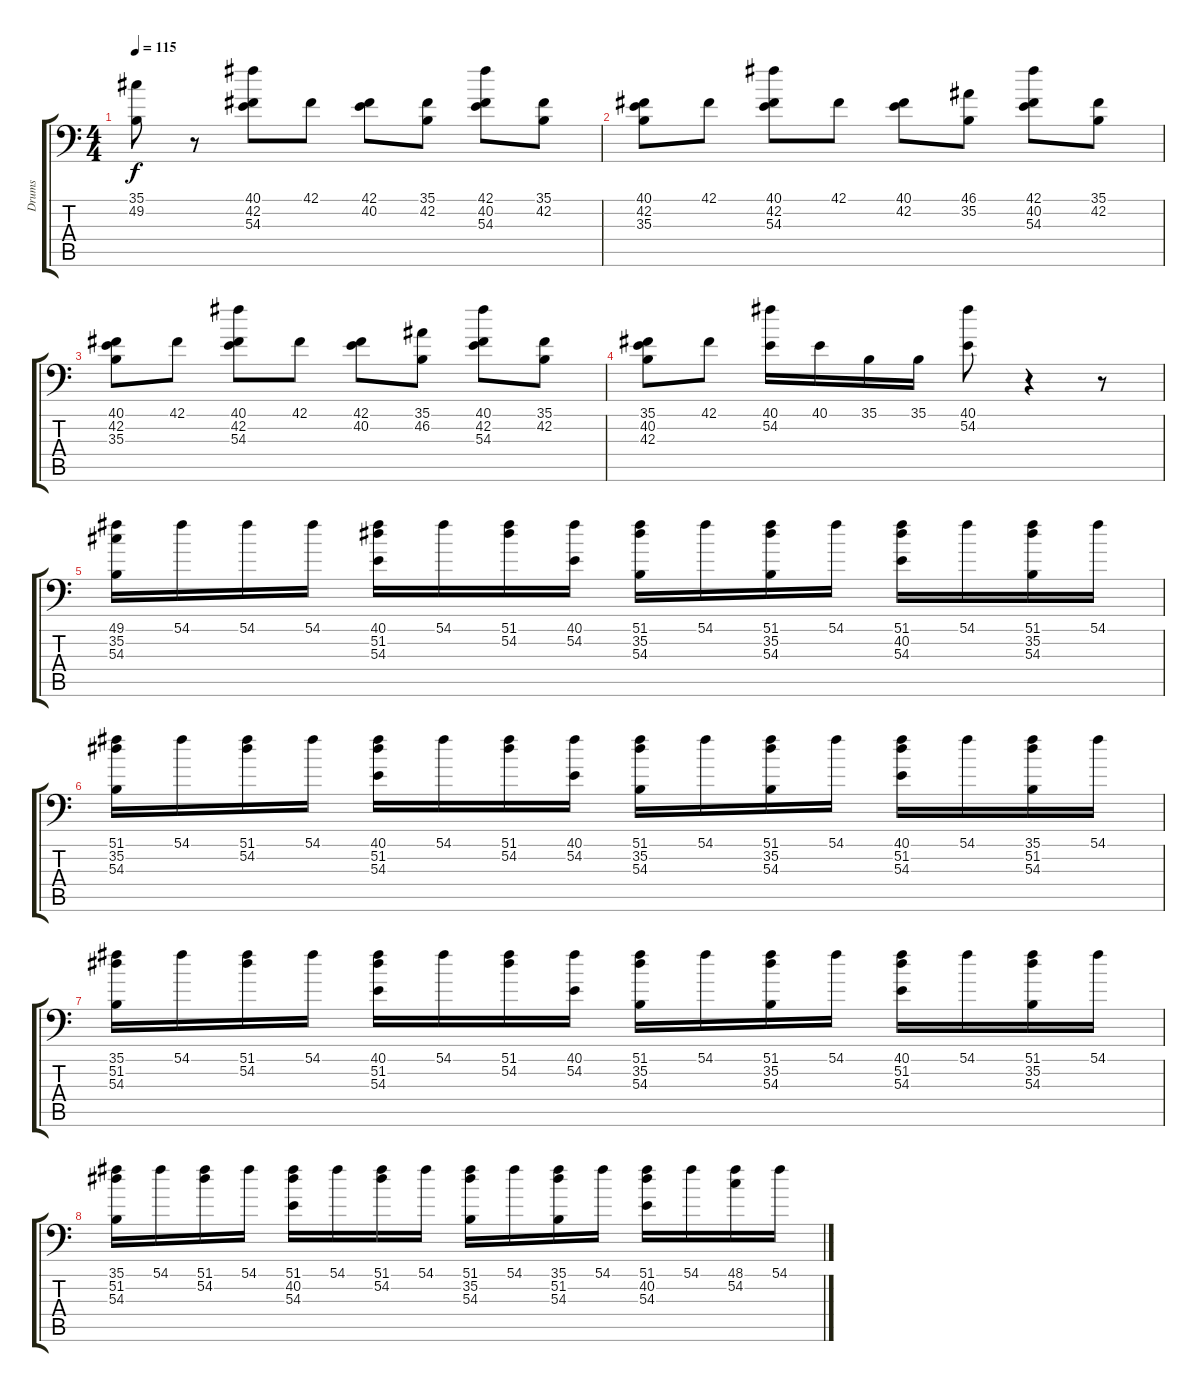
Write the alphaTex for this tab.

\track ("Drums" "Drums") {instrument acousticgrandpiano}
\staff {score tabs}
\tuning (C-1 C-1 C-1 C-1 C-1 C-1) {hide}
\ts (4 4)
\tempo 115
\clef f4
\ks c
(35.1 49.2).8{dy f} r.8 (40.1 42.2 54.3).8 42.1.8 (42.1 40.2).8 (35.1 42.2).8 (42.1 40.2 54.3).8 (35.1 42.2).8 |
(40.1 42.2 35.3).8 42.1.8 (40.1 42.2 54.3).8 42.1.8 (40.1 42.2).8 (46.1 35.2).8 (42.1 40.2 54.3).8 (35.1 42.2).8 |
(40.1 42.2 35.3).8 42.1.8 (40.1 42.2 54.3).8 42.1.8 (42.1 40.2).8 (35.1 46.2).8 (40.1 42.2 54.3).8 (35.1 42.2).8 |
(35.1 40.2 42.3).8 42.1.8 (40.1 54.2).16 40.1.16 35.1.16 35.1.16 (40.1 54.2).8 r.4 r.8 |
(49.1 35.2 54.3).16 54.1.16 54.1.16 54.1.16 (40.1 51.2 54.3).16 54.1.16 (51.1 54.2).16 (40.1 54.2).16 (51.1 35.2 54.3).16 54.1.16 (51.1 35.2 54.3).16 54.1.16 (51.1 40.2 54.3).16 54.1.16 (51.1 35.2 54.3).16 54.1.16 |
(51.1 35.2 54.3).16 54.1.16 (51.1 54.2).16 54.1.16 (40.1 51.2 54.3).16 54.1.16 (51.1 54.2).16 (40.1 54.2).16 (51.1 35.2 54.3).16 54.1.16 (51.1 35.2 54.3).16 54.1.16 (40.1 51.2 54.3).16 54.1.16 (35.1 51.2 54.3).16 54.1.16 |
(35.1 51.2 54.3).16 54.1.16 (51.1 54.2).16 54.1.16 (40.1 51.2 54.3).16 54.1.16 (51.1 54.2).16 (40.1 54.2).16 (51.1 35.2 54.3).16 54.1.16 (51.1 35.2 54.3).16 54.1.16 (40.1 51.2 54.3).16 54.1.16 (51.1 35.2 54.3).16 54.1.16 |
(35.1 51.2 54.3).16 54.1.16 (51.1 54.2).16 54.1.16 (51.1 40.2 54.3).16 54.1.16 (51.1 54.2).16 54.1.16 (51.1 35.2 54.3).16 54.1.16 (35.1 51.2 54.3).16 54.1.16 (51.1 40.2 54.3).16 54.1.16 (48.1 54.2).16 54.1.16
